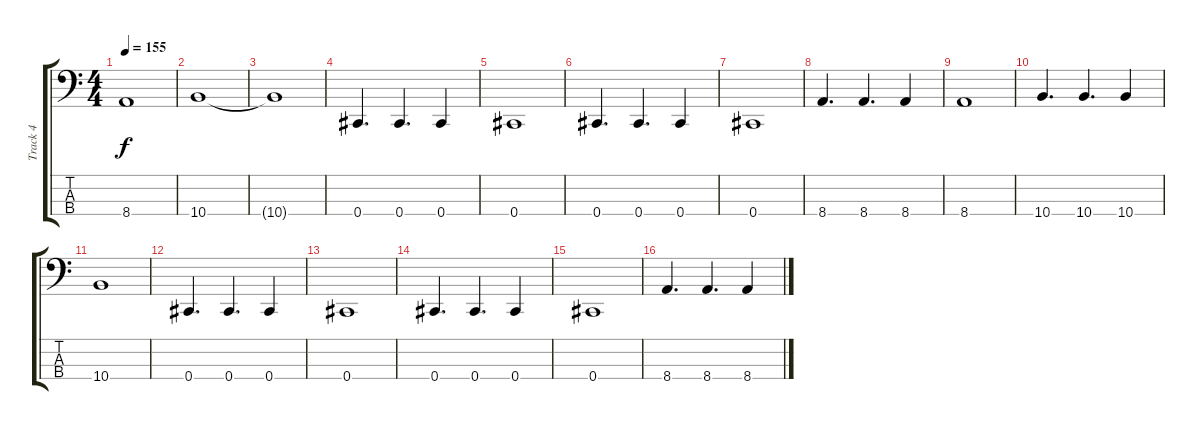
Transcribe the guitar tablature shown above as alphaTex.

\track ("Track 4" "Track 4") {instrument electricbassfinger}
\staff {score tabs}
\tuning (Gb2 Db2 Ab1 Db1) {hide}
\ts (4 4)
\tempo 155
\clef f4
\ks c
8.4{t}.1{dy f} |
10.4.1 |
10.4{t}.1 |
0.4.4{d} 0.4.4{d} 0.4.4 |
0.4.1 |
0.4.4{d} 0.4.4{d} 0.4.4 |
0.4.1 |
8.4.4{d} 8.4.4{d} 8.4.4 |
8.4.1 |
10.4.4{d} 10.4.4{d} 10.4.4 |
10.4.1 |
0.4.4{d} 0.4.4{d} 0.4.4 |
0.4.1 |
0.4.4{d} 0.4.4{d} 0.4.4 |
0.4.1 |
8.4.4{d} 8.4.4{d} 8.4.4
